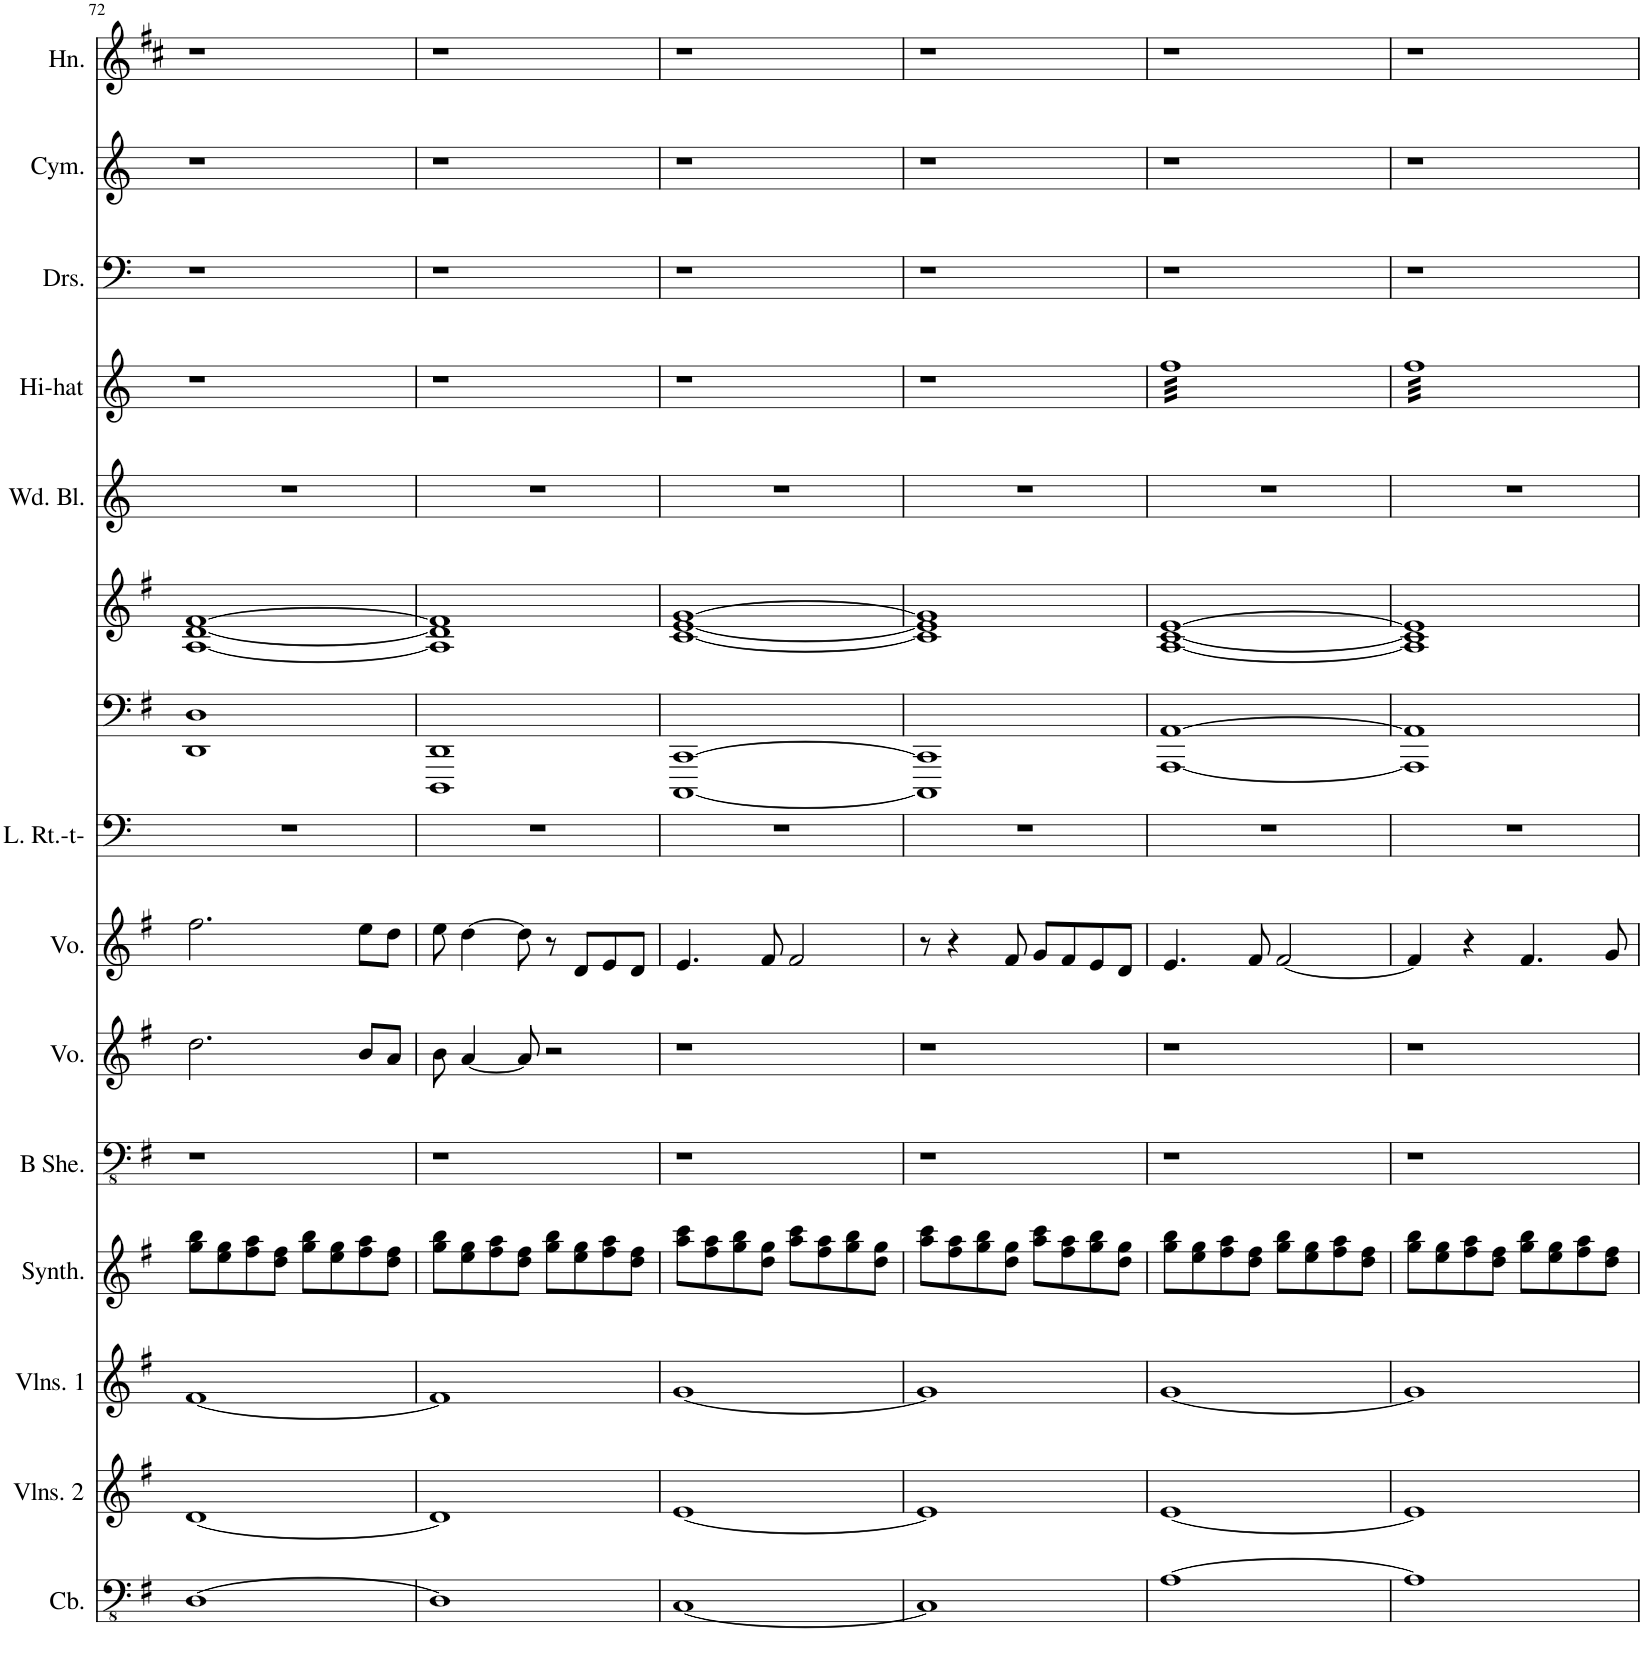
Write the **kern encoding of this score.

**kern	**kern	**kern	**kern	**kern	**kern	**kern	**kern	**kern	**kern	**kern	**kern	**kern	**kern	**kern
*part14	*part13	*part12	*part11	*part10	*part9	*part8	*part7	*part6	*part6	*part5	*part4	*part3	*part2	*part1
*staff15	*staff14	*staff13	*staff12	*staff11	*staff10	*staff9	*staff8	*staff7	*staff6	*staff5	*staff4	*staff3	*staff2	*staff1
*I"Double Bass	*I"Violins 2	*I"Violins 1	*I"Keyboard Synthesizer	*I"Bass Sheng	*I"Voice	*I"Voice	*I"Low Roto-toms	*I"Piano	*	*I"Wood Blocks	*I"Hi-hat	*I"Drumset	*I"Cymbal	*I"Horn
*	*I'Vlns. 2	*I'Vlns. 1	*I'Synth.	*I'B She.	*I'Vo.	*I'Vo.	*I'L. Rt.-t-	*I'Pno	*	*I'Wd. Bl.	*I'Hi-hat	*I'Drs.	*I'Cym.	*I'Hn.
!!LO:PB:g=z
*clefFv4	*clefG2	*clefG2	*clefG2	*clefFv4	*clefG2	*clefG2	*clefF4	*clefF4	*clefG2	*clefG2	*clefG2	*clefF4	*clefG2	*clefG2
*Trd7c12	*	*	*	*	*	*	*	*	*	*	*	*	*	*Trd4c7
*k[f#]	*k[f#]	*k[f#]	*k[f#]	*k[f#]	*k[f#]	*k[f#]	*k[]	*k[f#]	*k[f#]	*k[]	*k[]	*k[]	*k[]	*k[f#c#]
*M4/4	*M4/4	*M4/4	*M4/4	*M4/4	*M4/4	*M4/4	*M4/4	*M4/4	*M4/4	*M4/4	*M4/4	*M4/4	*M4/4	*M4/4
=72	=72	=72	=72	=72	=72	=72	=72	=72	=72	=72	=72	=72	=72	=72
[1DD	[1d	[1f#	8gg\ 8bb\L	1r	2.dd\	2.ff#\	1r	1DD 1D	[1A [1d [1f#	1r	1r	1r	1r	1r
.	.	.	8ee\ 8gg\	.	.	.	.	.	.	.	.	.	.	.
.	.	.	8ff#\ 8aa\	.	.	.	.	.	.	.	.	.	.	.
.	.	.	8dd\ 8ff#\J	.	.	.	.	.	.	.	.	.	.	.
.	.	.	8gg\ 8bb\L	.	.	.	.	.	.	.	.	.	.	.
.	.	.	8ee\ 8gg\	.	.	.	.	.	.	.	.	.	.	.
.	.	.	8ff#\ 8aa\	.	8b/L	8ee\L	.	.	.	.	.	.	.	.
.	.	.	8dd\ 8ff#\J	.	8a/J	8dd\J	.	.	.	.	.	.	.	.
=73	=73	=73	=73	=73	=73	=73	=73	=73	=73	=73	=73	=73	=73	=73
1DD]	1d]	1f#]	8gg\ 8bb\L	1r	8b\	8ee\	1r	1DDD 1DD	1A] 1d] 1f#]	1r	1r	1r	1r	1r
.	.	.	8ee\ 8gg\	.	[4a/	[4dd\	.	.	.	.	.	.	.	.
.	.	.	8ff#\ 8aa\	.	.	.	.	.	.	.	.	.	.	.
.	.	.	8dd\ 8ff#\J	.	8a/]	8dd\]	.	.	.	.	.	.	.	.
.	.	.	8gg\ 8bb\L	.	2r	8r	.	.	.	.	.	.	.	.
.	.	.	8ee\ 8gg\	.	.	8d/L	.	.	.	.	.	.	.	.
.	.	.	8ff#\ 8aa\	.	.	8e/	.	.	.	.	.	.	.	.
.	.	.	8dd\ 8ff#\J	.	.	8d/J	.	.	.	.	.	.	.	.
=74	=74	=74	=74	=74	=74	=74	=74	=74	=74	=74	=74	=74	=74	=74
[1CC	[1e	[1g	8aa\ 8ccc\L	1r	1r	4.e/	1r	[1CCC [1CC	[1c [1e [1g	1r	1r	1r	1r	1r
.	.	.	8ff#\ 8aa\	.	.	.	.	.	.	.	.	.	.	.
.	.	.	8gg\ 8bb\	.	.	.	.	.	.	.	.	.	.	.
.	.	.	8dd\ 8gg\J	.	.	8f#/	.	.	.	.	.	.	.	.
.	.	.	8aa\ 8ccc\L	.	.	2f#/	.	.	.	.	.	.	.	.
.	.	.	8ff#\ 8aa\	.	.	.	.	.	.	.	.	.	.	.
.	.	.	8gg\ 8bb\	.	.	.	.	.	.	.	.	.	.	.
.	.	.	8dd\ 8gg\J	.	.	.	.	.	.	.	.	.	.	.
=75	=75	=75	=75	=75	=75	=75	=75	=75	=75	=75	=75	=75	=75	=75
1CC]	1e]	1g]	8aa\ 8ccc\L	1r	1r	8r	1r	1CCC] 1CC]	1c] 1e] 1g]	1r	1r	1r	1r	1r
.	.	.	8ff#\ 8aa\	.	.	4r	.	.	.	.	.	.	.	.
.	.	.	8gg\ 8bb\	.	.	.	.	.	.	.	.	.	.	.
.	.	.	8dd\ 8gg\J	.	.	8f#/	.	.	.	.	.	.	.	.
.	.	.	8aa\ 8ccc\L	.	.	8g/L	.	.	.	.	.	.	.	.
.	.	.	8ff#\ 8aa\	.	.	8f#/	.	.	.	.	.	.	.	.
.	.	.	8gg\ 8bb\	.	.	8e/	.	.	.	.	.	.	.	.
.	.	.	8dd\ 8gg\J	.	.	8d/J	.	.	.	.	.	.	.	.
=76	=76	=76	=76	=76	=76	=76	=76	=76	=76	=76	=76	=76	=76	=76
*	*	*	*	*	*	*	*	*	*	*	*tremolo	*	*	*
[1AA	[1e	[1g	8gg\ 8bb\L	1r	1r	4.e/	1r	[1AAA [1AA	[1A [1c [1e	1r	32RffLLL	1r	1r	1r
.	.	.	.	.	.	.	.	.	.	.	32Rff	.	.	.
.	.	.	.	.	.	.	.	.	.	.	32Rff	.	.	.
.	.	.	.	.	.	.	.	.	.	.	32Rff	.	.	.
.	.	.	8ee\ 8gg\	.	.	.	.	.	.	.	32Rff	.	.	.
.	.	.	.	.	.	.	.	.	.	.	32Rff	.	.	.
.	.	.	.	.	.	.	.	.	.	.	32Rff	.	.	.
.	.	.	.	.	.	.	.	.	.	.	32Rff	.	.	.
.	.	.	8ff#\ 8aa\	.	.	.	.	.	.	.	32Rff	.	.	.
.	.	.	.	.	.	.	.	.	.	.	32Rff	.	.	.
.	.	.	.	.	.	.	.	.	.	.	32Rff	.	.	.
.	.	.	.	.	.	.	.	.	.	.	32Rff	.	.	.
.	.	.	8dd\ 8ff#\J	.	.	8f#/	.	.	.	.	32Rff	.	.	.
.	.	.	.	.	.	.	.	.	.	.	32Rff	.	.	.
.	.	.	.	.	.	.	.	.	.	.	32Rff	.	.	.
.	.	.	.	.	.	.	.	.	.	.	32Rff	.	.	.
.	.	.	8gg\ 8bb\L	.	.	[2f#/	.	.	.	.	32Rff	.	.	.
.	.	.	.	.	.	.	.	.	.	.	32Rff	.	.	.
.	.	.	.	.	.	.	.	.	.	.	32Rff	.	.	.
.	.	.	.	.	.	.	.	.	.	.	32Rff	.	.	.
.	.	.	8ee\ 8gg\	.	.	.	.	.	.	.	32Rff	.	.	.
.	.	.	.	.	.	.	.	.	.	.	32Rff	.	.	.
.	.	.	.	.	.	.	.	.	.	.	32Rff	.	.	.
.	.	.	.	.	.	.	.	.	.	.	32Rff	.	.	.
.	.	.	8ff#\ 8aa\	.	.	.	.	.	.	.	32Rff	.	.	.
.	.	.	.	.	.	.	.	.	.	.	32Rff	.	.	.
.	.	.	.	.	.	.	.	.	.	.	32Rff	.	.	.
.	.	.	.	.	.	.	.	.	.	.	32Rff	.	.	.
.	.	.	8dd\ 8ff#\J	.	.	.	.	.	.	.	32Rff	.	.	.
.	.	.	.	.	.	.	.	.	.	.	32Rff	.	.	.
.	.	.	.	.	.	.	.	.	.	.	32Rff	.	.	.
.	.	.	.	.	.	.	.	.	.	.	32RffJJJ	.	.	.
=77	=77	=77	=77	=77	=77	=77	=77	=77	=77	=77	=77	=77	=77	=77
1AA]	1e]	1g]	8gg\ 8bb\L	1r	1r	4f#/]	1r	1AAA] 1AA]	1A] 1c] 1e]	1r	32RffLLL	1r	1r	1r
.	.	.	.	.	.	.	.	.	.	.	32Rff	.	.	.
.	.	.	.	.	.	.	.	.	.	.	32Rff	.	.	.
.	.	.	.	.	.	.	.	.	.	.	32Rff	.	.	.
.	.	.	8ee\ 8gg\	.	.	.	.	.	.	.	32Rff	.	.	.
.	.	.	.	.	.	.	.	.	.	.	32Rff	.	.	.
.	.	.	.	.	.	.	.	.	.	.	32Rff	.	.	.
.	.	.	.	.	.	.	.	.	.	.	32Rff	.	.	.
.	.	.	8ff#\ 8aa\	.	.	4r	.	.	.	.	32Rff	.	.	.
.	.	.	.	.	.	.	.	.	.	.	32Rff	.	.	.
.	.	.	.	.	.	.	.	.	.	.	32Rff	.	.	.
.	.	.	.	.	.	.	.	.	.	.	32Rff	.	.	.
.	.	.	8dd\ 8ff#\J	.	.	.	.	.	.	.	32Rff	.	.	.
.	.	.	.	.	.	.	.	.	.	.	32Rff	.	.	.
.	.	.	.	.	.	.	.	.	.	.	32Rff	.	.	.
.	.	.	.	.	.	.	.	.	.	.	32Rff	.	.	.
.	.	.	8gg\ 8bb\L	.	.	4.f#/	.	.	.	.	32Rff	.	.	.
.	.	.	.	.	.	.	.	.	.	.	32Rff	.	.	.
.	.	.	.	.	.	.	.	.	.	.	32Rff	.	.	.
.	.	.	.	.	.	.	.	.	.	.	32Rff	.	.	.
.	.	.	8ee\ 8gg\	.	.	.	.	.	.	.	32Rff	.	.	.
.	.	.	.	.	.	.	.	.	.	.	32Rff	.	.	.
.	.	.	.	.	.	.	.	.	.	.	32Rff	.	.	.
.	.	.	.	.	.	.	.	.	.	.	32Rff	.	.	.
.	.	.	8ff#\ 8aa\	.	.	.	.	.	.	.	32Rff	.	.	.
.	.	.	.	.	.	.	.	.	.	.	32Rff	.	.	.
.	.	.	.	.	.	.	.	.	.	.	32Rff	.	.	.
.	.	.	.	.	.	.	.	.	.	.	32Rff	.	.	.
.	.	.	8dd\ 8ff#\J	.	.	8g/	.	.	.	.	32Rff	.	.	.
.	.	.	.	.	.	.	.	.	.	.	32Rff	.	.	.
.	.	.	.	.	.	.	.	.	.	.	32Rff	.	.	.
.	.	.	.	.	.	.	.	.	.	.	32RffJJJ	.	.	.
*	*	*	*	*	*	*	*	*	*	*	*Xtremolo	*	*	*
=	=	=	=	=	=	=	=	=	=	=	=	=	=	=
*-	*-	*-	*-	*-	*-	*-	*-	*-	*-	*-	*-	*-	*-	*-
